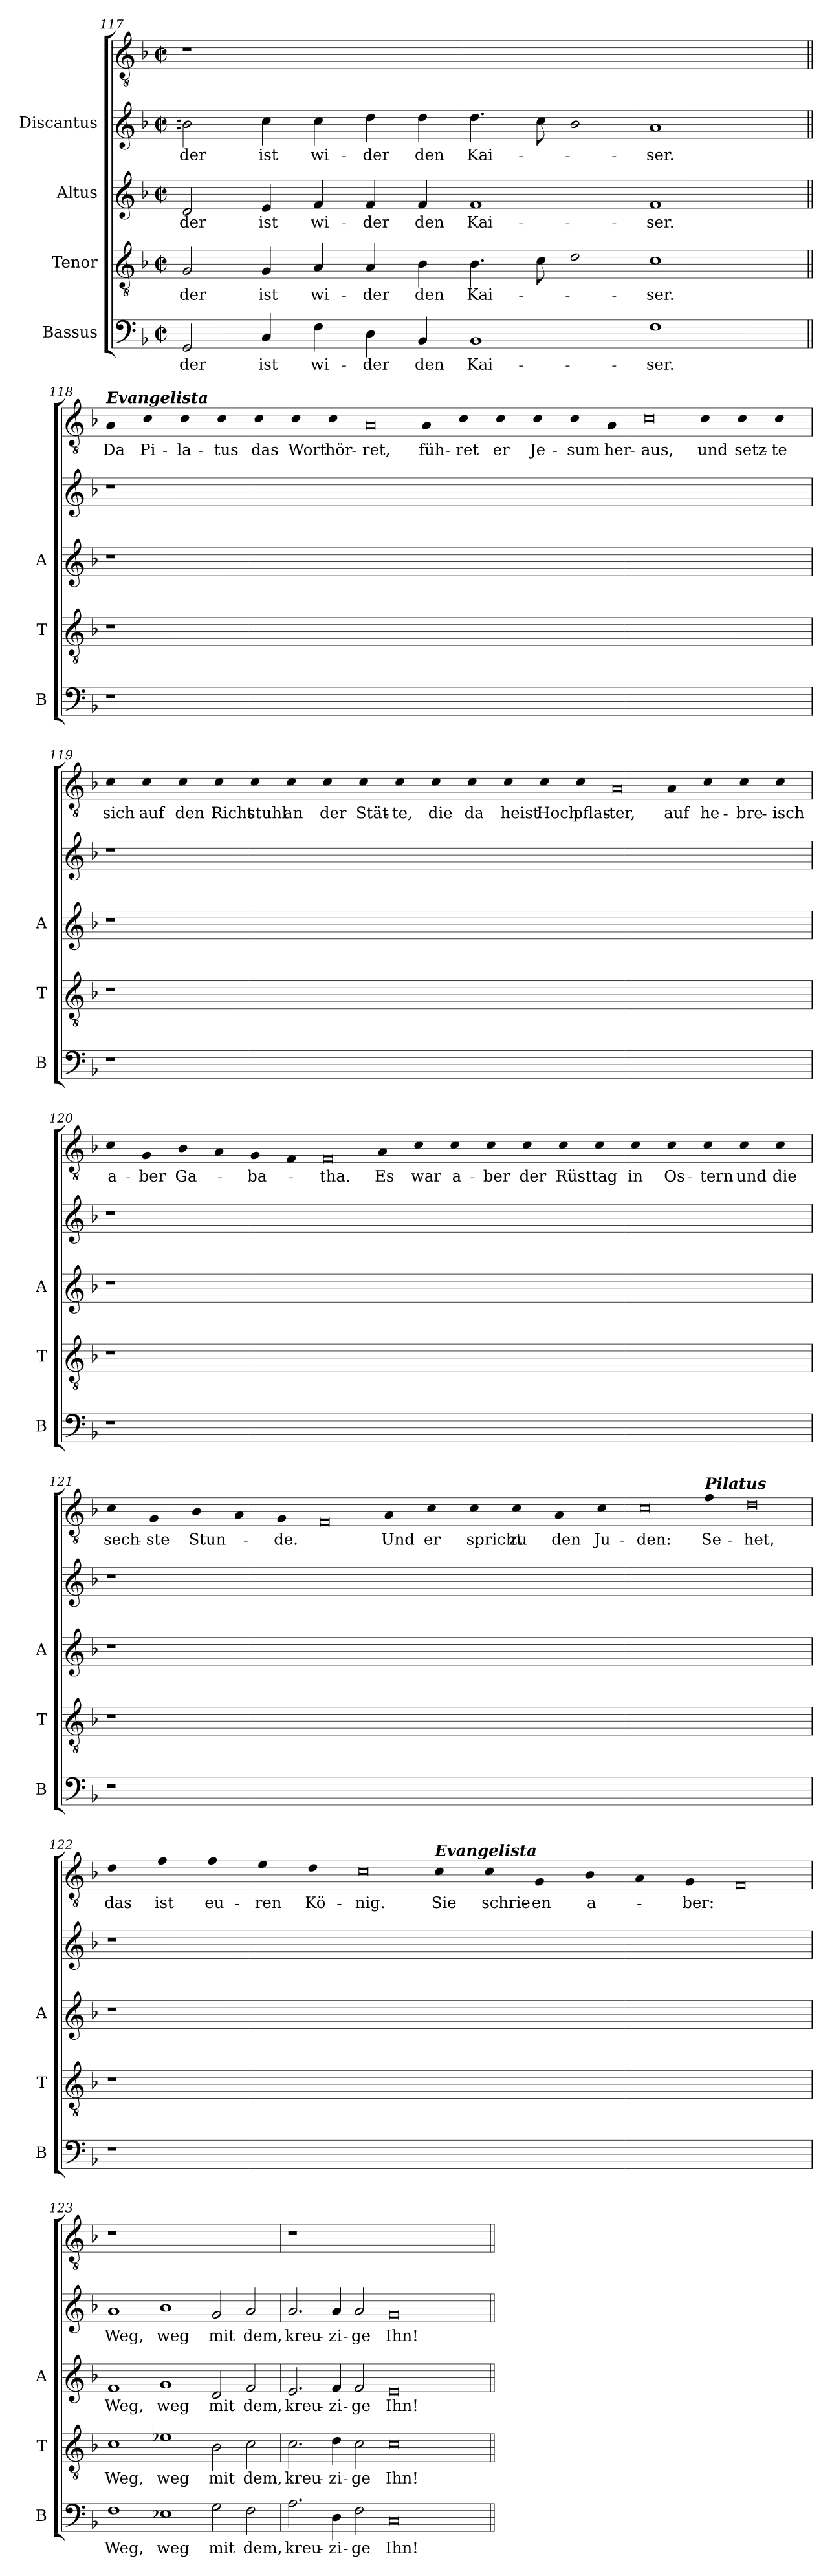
**kern	**text	**kern	**text	**kern	**text	**kern	**text	**kern	**text
*part5	*part5	*part4	*part4	*part3	*part3	*part2	*part2	*part1	*part1
*staff5	*staff5	*staff4	*staff4	*staff3	*staff3	*staff2	*staff2	*staff1	*staff1
*I"Bassus	*	*I"Tenor	*	*I"Altus	*	*I"Discantus	*	*	*
*I'B	*	*I'T	*	*I'A	*	*	*	*	*
*clefF4	*	*clefGv2	*	*clefG2	*	*clefG2	*	*clefGv2	*
*k[b-]	*	*k[b-]	*	*k[b-]	*	*k[b-]	*	*k[b-]	*
*F:	*	*F:	*	*F:	*	*F:	*	*F:	*
*M2/2	*	*M2/2	*	*M2/2	*	*M2/2	*	*M2/2	*
*met(c|)	*	*met(c|)	*	*met(c|)	*	*met(c|)	*	*met(c|)	*
=117	=117	=117	=117	=117	=117	=117	=117	=117	=117
!	!LO:LY:b	!	!	!	!	!	!	!	!
!	!	!	!LO:LY:b	!	!	!	!	!	!
!	!	!	!	!	!LO:LY:b	!	!	!	!
!	!	!	!	!	!	!	!LO:LY:b	!	!
2GG/	der	2G/	der	2d/	der	2bn\	der	1r	.
!	!LO:LY:b	!	!	!	!	!	!	!	!
!	!	!	!LO:LY:b	!	!	!	!	!	!
!	!	!	!	!	!LO:LY:b	!	!	!	!
!	!	!	!	!	!	!	!LO:LY:b	!	!
4C/	ist	4G/	ist	4e/	ist	4cc\	ist	.	.
!	!LO:LY:b	!	!	!	!	!	!	!	!
!	!	!	!LO:LY:b	!	!	!	!	!	!
!	!	!	!	!	!LO:LY:b	!	!	!	!
!	!	!	!	!	!	!	!LO:LY:b	!	!
4F\	wi-	4A/	wi-	4f/	wi-	4cc\	wi-	.	.
!	!LO:LY:b	!	!	!	!	!	!	!	!
!	!	!	!LO:LY:b	!	!	!	!	!	!
!	!	!	!	!	!LO:LY:b	!	!	!	!
!	!	!	!	!	!	!	!LO:LY:b	!	!
4D\	-der	4A/	-der	4f/	-der	4dd\	-der	0ryy	.
!	!LO:LY:b	!	!	!	!	!	!	!	!
!	!	!	!LO:LY:b	!	!	!	!	!	!
!	!	!	!	!	!LO:LY:b	!	!	!	!
!	!	!	!	!	!	!	!LO:LY:b	!	!
4BB-/	den	4B-\	den	4f/	den	4dd\	den	.	.
!	!LO:LY:b	!	!	!	!	!	!	!	!
!	!	!	!LO:LY:b	!	!	!	!	!	!
!	!	!	!	!	!LO:LY:b	!	!	!	!
!	!	!	!	!	!	!	!LO:LY:b	!	!
1BB-	Kai-	4.B-\	Kai-	1f	Kai-	4.dd\	Kai-	.	.
.	.	8c\	.	.	.	8cc\	.	.	.
.	.	2d\	.	.	.	2b\	.	.	.
!	!LO:LY:b	!	!	!	!	!	!	!	!
!	!	!	!LO:LY:b	!	!	!	!	!	!
!	!	!	!	!	!LO:LY:b	!	!	!	!
!	!	!	!	!	!	!	!LO:LY:b	!	!
1F	-ser.	1c	-ser.	1f	-ser.	1a	-ser.	.	.
.	.	.	.	.	.	.	.	2ryy	.
!!LO:LB:g=z
=118||	=118||	=118||	=118||	=118||	=118||	=118||	=118||	=118||	=118||
!	!	!	!	!	!	!	!	!LO:N:head=solid	!
!	!	!	!	!	!	!	!	!LO:TX:a:Bi:t=Evangelista	!
!	!	!	!	!	!	!	!	!	!LO:LY:b
1r	.	1r	.	1r	.	1r	.	1A	Da
!	!	!	!	!	!	!	!	!LO:N:head=solid	!
!	!	!	!	!	!	!	!	!	!LO:LY:b
1%19ryy	.	1%19ryy	.	1%19ryy	.	1%19ryy	.	1c	Pi-
!	!	!	!	!	!	!	!	!LO:N:head=solid	!
!	!	!	!	!	!	!	!	!	!LO:LY:b
.	.	.	.	.	.	.	.	1c	-la-
!	!	!	!	!	!	!	!	!LO:N:head=solid	!
!	!	!	!	!	!	!	!	!	!LO:LY:b
.	.	.	.	.	.	.	.	1c	-tus
!	!	!	!	!	!	!	!	!LO:N:head=solid	!
!	!	!	!	!	!	!	!	!	!LO:LY:b
.	.	.	.	.	.	.	.	1c	das
!	!	!	!	!	!	!	!	!LO:N:head=solid	!
!	!	!	!	!	!	!	!	!	!LO:LY:b
.	.	.	.	.	.	.	.	1c	Wort
!	!	!	!	!	!	!	!	!LO:N:head=solid	!
!	!	!	!	!	!	!	!	!	!LO:LY:b
.	.	.	.	.	.	.	.	1c	hör-
!	!	!	!	!	!	!	!	!	!LO:LY:b
.	.	.	.	.	.	.	.	0A	-ret,
!	!	!	!	!	!	!	!	!LO:N:head=solid	!
!	!	!	!	!	!	!	!	!	!LO:LY:b
.	.	.	.	.	.	.	.	1A	füh-
!	!	!	!	!	!	!	!	!LO:N:head=solid	!
!	!	!	!	!	!	!	!	!	!LO:LY:b
.	.	.	.	.	.	.	.	1c	-ret
!	!	!	!	!	!	!	!	!LO:N:head=solid	!
!	!	!	!	!	!	!	!	!	!LO:LY:b
.	.	.	.	.	.	.	.	1c	er
!	!	!	!	!	!	!	!	!LO:N:head=solid	!
!	!	!	!	!	!	!	!	!	!LO:LY:b
.	.	.	.	.	.	.	.	1c	Je-
!	!	!	!	!	!	!	!	!LO:N:head=solid	!
!	!	!	!	!	!	!	!	!	!LO:LY:b
.	.	.	.	.	.	.	.	1c	-sum
!	!	!	!	!	!	!	!	!LO:N:head=solid	!
!	!	!	!	!	!	!	!	!	!LO:LY:b
.	.	.	.	.	.	.	.	1A	her-
!	!	!	!	!	!	!	!	!	!LO:LY:b
.	.	.	.	.	.	.	.	0c	-aus,
!	!	!	!	!	!	!	!	!LO:N:head=solid	!
!	!	!	!	!	!	!	!	!	!LO:LY:b
.	.	.	.	.	.	.	.	1c	und
!	!	!	!	!	!	!	!	!LO:N:head=solid	!
!	!	!	!	!	!	!	!	!	!LO:LY:b
.	.	.	.	.	.	.	.	1c	setz-
!	!	!	!	!	!	!	!	!LO:N:head=solid	!
!	!	!	!	!	!	!	!	!	!LO:LY:b
.	.	.	.	.	.	.	.	1c	-te
!!LO:LB:g=z
=119	=119	=119	=119	=119	=119	=119	=119	=119	=119
!	!	!	!	!	!	!	!	!LO:N:head=solid	!
!	!	!	!	!	!	!	!	!	!LO:LY:b
1r	.	1r	.	1r	.	1r	.	1c	sich
!	!	!	!	!	!	!	!	!LO:N:head=solid	!
!	!	!	!	!	!	!	!	!	!LO:LY:b
1%19ryy	.	1%19ryy	.	1%19ryy	.	1%19ryy	.	1c	auf
!	!	!	!	!	!	!	!	!LO:N:head=solid	!
!	!	!	!	!	!	!	!	!	!LO:LY:b
.	.	.	.	.	.	.	.	1c	den
!	!	!	!	!	!	!	!	!LO:N:head=solid	!
!	!	!	!	!	!	!	!	!	!LO:LY:b
.	.	.	.	.	.	.	.	1c	Richt-
!	!	!	!	!	!	!	!	!LO:N:head=solid	!
!	!	!	!	!	!	!	!	!	!LO:LY:b
.	.	.	.	.	.	.	.	1c	-stuhl
!	!	!	!	!	!	!	!	!LO:N:head=solid	!
!	!	!	!	!	!	!	!	!	!LO:LY:b
.	.	.	.	.	.	.	.	1c	an
!	!	!	!	!	!	!	!	!LO:N:head=solid	!
!	!	!	!	!	!	!	!	!	!LO:LY:b
.	.	.	.	.	.	.	.	1c	der
!	!	!	!	!	!	!	!	!LO:N:head=solid	!
!	!	!	!	!	!	!	!	!	!LO:LY:b
.	.	.	.	.	.	.	.	1c	Stät-
!	!	!	!	!	!	!	!	!LO:N:head=solid	!
!	!	!	!	!	!	!	!	!	!LO:LY:b
.	.	.	.	.	.	.	.	1c	-te,
!	!	!	!	!	!	!	!	!LO:N:head=solid	!
!	!	!	!	!	!	!	!	!	!LO:LY:b
.	.	.	.	.	.	.	.	1c	die
!	!	!	!	!	!	!	!	!LO:N:head=solid	!
!	!	!	!	!	!	!	!	!	!LO:LY:b
.	.	.	.	.	.	.	.	1c	da
!	!	!	!	!	!	!	!	!LO:N:head=solid	!
!	!	!	!	!	!	!	!	!	!LO:LY:b
.	.	.	.	.	.	.	.	1c	heist
!	!	!	!	!	!	!	!	!LO:N:head=solid	!
!	!	!	!	!	!	!	!	!	!LO:LY:b
.	.	.	.	.	.	.	.	1c	Hoch-
!	!	!	!	!	!	!	!	!LO:N:head=solid	!
!	!	!	!	!	!	!	!	!	!LO:LY:b
.	.	.	.	.	.	.	.	1c	-pflas-
!	!	!	!	!	!	!	!	!	!LO:LY:b
.	.	.	.	.	.	.	.	0A	-ter,
!	!	!	!	!	!	!	!	!LO:N:head=solid	!
!	!	!	!	!	!	!	!	!	!LO:LY:b
.	.	.	.	.	.	.	.	1A	auf
!	!	!	!	!	!	!	!	!LO:N:head=solid	!
!	!	!	!	!	!	!	!	!	!LO:LY:b
.	.	.	.	.	.	.	.	1c	he-
!	!	!	!	!	!	!	!	!LO:N:head=solid	!
!	!	!	!	!	!	!	!	!	!LO:LY:b
.	.	.	.	.	.	.	.	1c	-bre-
!	!	!	!	!	!	!	!	!LO:N:head=solid	!
!	!	!	!	!	!	!	!	!	!LO:LY:b
.	.	.	.	.	.	.	.	1c	-isch
!!LO:LB:g=z
=120	=120	=120	=120	=120	=120	=120	=120	=120	=120
!	!	!	!	!	!	!	!	!LO:N:head=solid	!
!	!	!	!	!	!	!	!	!	!LO:LY:b
1r	.	1r	.	1r	.	1r	.	1c	a-
!	!	!	!	!	!	!	!	!LO:N:head=solid	!
!	!	!	!	!	!	!	!	!	!LO:LY:b
1%19ryy	.	1%19ryy	.	1%19ryy	.	1%19ryy	.	1G	-ber
!	!	!	!	!	!	!	!	!LO:N:head=solid	!
!	!	!	!	!	!	!	!	!	!LO:LY:b
.	.	.	.	.	.	.	.	1B-	Ga-
!	!	!	!	!	!	!	!	!LO:N:head=solid	!
.	.	.	.	.	.	.	.	1A	.
!	!	!	!	!	!	!	!	!LO:N:head=solid	!
!	!	!	!	!	!	!	!	!	!LO:LY:b
.	.	.	.	.	.	.	.	1G	-ba-
!	!	!	!	!	!	!	!	!LO:N:head=solid	!
.	.	.	.	.	.	.	.	1F	.
!	!	!	!	!	!	!	!	!	!LO:LY:b
.	.	.	.	.	.	.	.	0F	-tha.
!	!	!	!	!	!	!	!	!LO:N:head=solid	!
!	!	!	!	!	!	!	!	!	!LO:LY:b
.	.	.	.	.	.	.	.	1A	Es
!	!	!	!	!	!	!	!	!LO:N:head=solid	!
!	!	!	!	!	!	!	!	!	!LO:LY:b
.	.	.	.	.	.	.	.	1c	war
!	!	!	!	!	!	!	!	!LO:N:head=solid	!
!	!	!	!	!	!	!	!	!	!LO:LY:b
.	.	.	.	.	.	.	.	1c	a-
!	!	!	!	!	!	!	!	!LO:N:head=solid	!
!	!	!	!	!	!	!	!	!	!LO:LY:b
.	.	.	.	.	.	.	.	1c	-ber
!	!	!	!	!	!	!	!	!LO:N:head=solid	!
!	!	!	!	!	!	!	!	!	!LO:LY:b
.	.	.	.	.	.	.	.	1c	der
!	!	!	!	!	!	!	!	!LO:N:head=solid	!
!	!	!	!	!	!	!	!	!	!LO:LY:b
.	.	.	.	.	.	.	.	1c	Rüst-
!	!	!	!	!	!	!	!	!LO:N:head=solid	!
!	!	!	!	!	!	!	!	!	!LO:LY:b
.	.	.	.	.	.	.	.	1c	-tag
!	!	!	!	!	!	!	!	!LO:N:head=solid	!
!	!	!	!	!	!	!	!	!	!LO:LY:b
.	.	.	.	.	.	.	.	1c	in
!	!	!	!	!	!	!	!	!LO:N:head=solid	!
!	!	!	!	!	!	!	!	!	!LO:LY:b
.	.	.	.	.	.	.	.	1c	Os-
!	!	!	!	!	!	!	!	!LO:N:head=solid	!
!	!	!	!	!	!	!	!	!	!LO:LY:b
.	.	.	.	.	.	.	.	1c	-tern
!	!	!	!	!	!	!	!	!LO:N:head=solid	!
!	!	!	!	!	!	!	!	!	!LO:LY:b
.	.	.	.	.	.	.	.	1c	und
!	!	!	!	!	!	!	!	!LO:N:head=solid	!
!	!	!	!	!	!	!	!	!	!LO:LY:b
.	.	.	.	.	.	.	.	1c	die
!!LO:PB:g=z
=121	=121	=121	=121	=121	=121	=121	=121	=121	=121
!	!	!	!	!	!	!	!	!LO:N:head=solid	!
!	!	!	!	!	!	!	!	!	!LO:LY:b
1r	.	1r	.	1r	.	1r	.	1c	sech-
!	!	!	!	!	!	!	!	!LO:N:head=solid	!
!	!	!	!	!	!	!	!	!	!LO:LY:b
1%17ryy	.	1%17ryy	.	1%17ryy	.	1%17ryy	.	1G	-ste
!	!	!	!	!	!	!	!	!LO:N:head=solid	!
!	!	!	!	!	!	!	!	!	!LO:LY:b
.	.	.	.	.	.	.	.	1B-	Stun-
!	!	!	!	!	!	!	!	!LO:N:head=solid	!
.	.	.	.	.	.	.	.	1A	.
!	!	!	!	!	!	!	!	!LO:N:head=solid	!
!	!	!	!	!	!	!	!	!	!LO:LY:b
.	.	.	.	.	.	.	.	1G	-de.
.	.	.	.	.	.	.	.	0F	.
!	!	!	!	!	!	!	!	!LO:N:head=solid	!
!	!	!	!	!	!	!	!	!	!LO:LY:b
.	.	.	.	.	.	.	.	1A	Und
!	!	!	!	!	!	!	!	!LO:N:head=solid	!
!	!	!	!	!	!	!	!	!	!LO:LY:b
.	.	.	.	.	.	.	.	1c	er
!	!	!	!	!	!	!	!	!LO:N:head=solid	!
!	!	!	!	!	!	!	!	!	!LO:LY:b
.	.	.	.	.	.	.	.	1c	spricht
!	!	!	!	!	!	!	!	!LO:N:head=solid	!
!	!	!	!	!	!	!	!	!	!LO:LY:b
.	.	.	.	.	.	.	.	1c	zu
!	!	!	!	!	!	!	!	!LO:N:head=solid	!
!	!	!	!	!	!	!	!	!	!LO:LY:b
.	.	.	.	.	.	.	.	1A	den
!	!	!	!	!	!	!	!	!LO:N:head=solid	!
!	!	!	!	!	!	!	!	!	!LO:LY:b
.	.	.	.	.	.	.	.	1c	Ju-
!	!	!	!	!	!	!	!	!	!LO:LY:b
.	.	.	.	.	.	.	.	0c	-den:
!	!	!	!	!	!	!	!	!LO:N:head=solid	!
!	!	!	!	!	!	!	!	!LO:TX:a:Bi:t=Pilatus	!
!	!	!	!	!	!	!	!	!	!LO:LY:b
.	.	.	.	.	.	.	.	1f	Se-
!	!	!	!	!	!	!	!	!	!LO:LY:b
.	.	.	.	.	.	.	.	0d	-het,
!!LO:LB:g=z
=122	=122	=122	=122	=122	=122	=122	=122	=122	=122
!	!	!	!	!	!	!	!	!LO:N:head=solid	!
!	!	!	!	!	!	!	!	!	!LO:LY:b
1r	.	1r	.	1r	.	1r	.	1d	das
!	!	!	!	!	!	!	!	!LO:N:head=solid	!
!	!	!	!	!	!	!	!	!	!LO:LY:b
1%14ryy	.	1%14ryy	.	1%14ryy	.	1%14ryy	.	1f	ist
!	!	!	!	!	!	!	!	!LO:N:head=solid	!
!	!	!	!	!	!	!	!	!	!LO:LY:b
.	.	.	.	.	.	.	.	1f	eu-
!	!	!	!	!	!	!	!	!LO:N:head=solid	!
!	!	!	!	!	!	!	!	!	!LO:LY:b
.	.	.	.	.	.	.	.	1e	-ren
!	!	!	!	!	!	!	!	!LO:N:head=solid	!
!	!	!	!	!	!	!	!	!	!LO:LY:b
.	.	.	.	.	.	.	.	1d	Kö-
!	!	!	!	!	!	!	!	!	!LO:LY:b
.	.	.	.	.	.	.	.	0c	-nig.
!	!	!	!	!	!	!	!	!LO:N:head=solid	!
!	!	!	!	!	!	!	!	!LO:TX:a:Bi:t=Evangelista	!
!	!	!	!	!	!	!	!	!	!LO:LY:b
.	.	.	.	.	.	.	.	1c	Sie
!	!	!	!	!	!	!	!	!LO:N:head=solid	!
!	!	!	!	!	!	!	!	!	!LO:LY:b
.	.	.	.	.	.	.	.	1c	schrie-
!	!	!	!	!	!	!	!	!LO:N:head=solid	!
!	!	!	!	!	!	!	!	!	!LO:LY:b
.	.	.	.	.	.	.	.	1G	-en
!	!	!	!	!	!	!	!	!LO:N:head=solid	!
!	!	!	!	!	!	!	!	!	!LO:LY:b
.	.	.	.	.	.	.	.	1B-	a-
!	!	!	!	!	!	!	!	!LO:N:head=solid	!
.	.	.	.	.	.	.	.	1A	.
!	!	!	!	!	!	!	!	!LO:N:head=solid	!
!	!	!	!	!	!	!	!	!	!LO:LY:b
.	.	.	.	.	.	.	.	1G	-ber:
.	.	.	.	.	.	.	.	0F	.
!!LO:LB:g=z
=123	=123	=123	=123	=123	=123	=123	=123	=123	=123
!	!LO:LY:b	!	!	!	!	!	!	!	!
!	!	!	!LO:LY:b	!	!	!	!	!	!
!	!	!	!	!	!LO:LY:b	!	!	!	!
!	!	!	!	!	!	!	!LO:LY:b	!	!
1F	Weg,	1c	Weg,	1f	Weg,	1a	Weg,	1r	.
!	!LO:LY:b	!	!	!	!	!	!	!	!
!	!	!	!LO:LY:b	!	!	!	!	!	!
!	!	!	!	!	!LO:LY:b	!	!	!	!
!	!	!	!	!	!	!	!LO:LY:b	!	!
1E-X	weg	1e-X	weg	1g	weg	1b-	weg	0ryy	.
!	!LO:LY:b	!	!	!	!	!	!	!	!
!	!	!	!LO:LY:b	!	!	!	!	!	!
!	!	!	!	!	!LO:LY:b	!	!	!	!
!	!	!	!	!	!	!	!LO:LY:b	!	!
2G\	mit	2B-\	mit	2d/	mit	2g/	mit	.	.
!	!LO:LY:b	!	!	!	!	!	!	!	!
!	!	!	!LO:LY:b	!	!	!	!	!	!
!	!	!	!	!	!LO:LY:b	!	!	!	!
!	!	!	!	!	!	!	!LO:LY:b	!	!
2F\	dem,	2c\	dem,	2f/	dem,	2a/	dem,	.	.
=124	=124	=124	=124	=124	=124	=124	=124	=124	=124
!	!LO:LY:b	!	!	!	!	!	!	!	!
!	!	!	!LO:LY:b	!	!	!	!	!	!
!	!	!	!	!	!LO:LY:b	!	!	!	!
!	!	!	!	!	!	!	!LO:LY:b	!	!
2.A\	kreu-	2.c\	kreu-	2.e/	kreu-	2.a/	kreu-	1r	.
!	!LO:LY:b	!	!	!	!	!	!	!	!
!	!	!	!LO:LY:b	!	!	!	!	!	!
!	!	!	!	!	!LO:LY:b	!	!	!	!
!	!	!	!	!	!	!	!LO:LY:b	!	!
4D\	-zi-	4d\	-zi-	4f/	-zi-	4a/	-zi-	.	.
!	!LO:LY:b	!	!	!	!	!	!	!	!
!	!	!	!LO:LY:b	!	!	!	!	!	!
!	!	!	!	!	!LO:LY:b	!	!	!	!
!	!	!	!	!	!	!	!LO:LY:b	!	!
2F\	-ge	2c\	-ge	2f/	-ge	2a/	-ge	0ryy	.
!	!LO:LY:b	!	!	!	!	!	!	!	!
!	!	!	!LO:LY:b	!	!	!	!	!	!
!	!	!	!	!	!LO:LY:b	!	!	!	!
!	!	!	!	!	!	!	!LO:LY:b	!	!
0C	Ihn!	0c	Ihn!	0e	Ihn!	0g	Ihn!	.	.
.	.	.	.	.	.	.	.	2ryy	.
=||	=||	=||	=||	=||	=||	=||	=||	=||	=||
*-	*-	*-	*-	*-	*-	*-	*-	*-	*-
